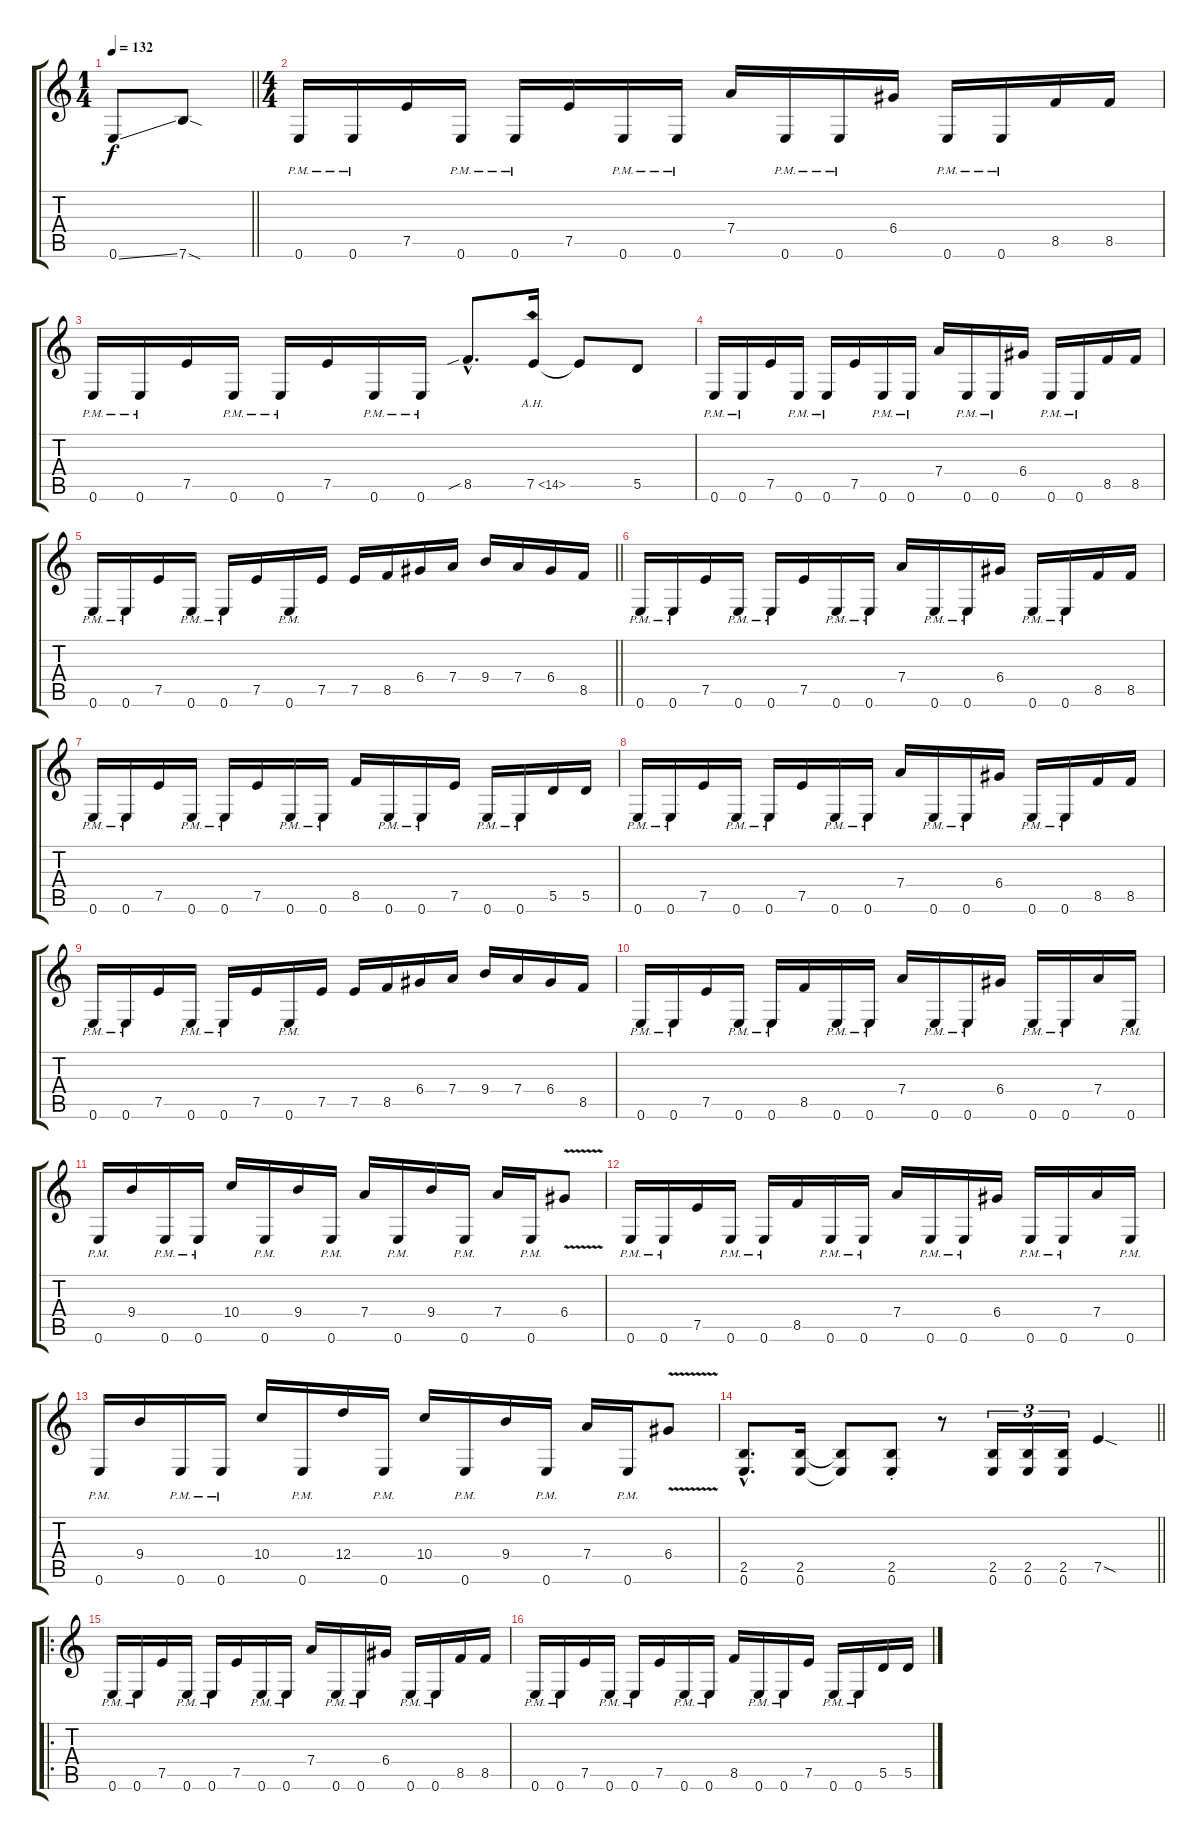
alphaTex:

\track "" {instrument distortionguitar}
\staff {score tabs}
\tuning (E4 B3 G3 D3 A2 E2) {hide}
\ts (1 4)
\tempo 132
\clef g2
\barLineRight lightlight
\ks c
0.6{ss}.8{dy f instrument distortionguitar} 7.6{sod}.8 |
\ts (4 4)
0.6{pm}.16 0.6{pm}.16 7.5.16 0.6{pm}.16 0.6{pm}.16 7.5.16 0.6{pm}.16 0.6{pm}.16 7.4.16 0.6{pm}.16 0.6{pm}.16 6.4.16 0.6{pm}.16 0.6{pm}.16 8.5.16 8.5.16 |
0.6{pm}.16 0.6{pm}.16 7.5.16 0.6{pm}.16 0.6{pm}.16 7.5.16 0.6{pm}.16 0.6{pm}.16 8.5{sib hac}.8{d} 7.5{ah 7}.16 7.5{t}.8 5.5.8 |
0.6{pm}.16 0.6{pm}.16 7.5.16 0.6{pm}.16 0.6{pm}.16 7.5.16 0.6{pm}.16 0.6{pm}.16 7.4.16 0.6{pm}.16 0.6{pm}.16 6.4.16 0.6{pm}.16 0.6{pm}.16 8.5.16 8.5.16 |
\barLineRight lightlight
0.6{pm}.16 0.6{pm}.16 7.5.16 0.6{pm}.16 0.6{pm}.16 7.5.16 0.6{pm}.16 7.5.16 7.5.16 8.5.16 6.4.16 7.4.16 9.4.16 7.4.16 6.4.16 8.5.16 |
0.6{pm}.16 0.6{pm}.16 7.5.16 0.6{pm}.16 0.6{pm}.16 7.5.16 0.6{pm}.16 0.6{pm}.16 7.4.16 0.6{pm}.16 0.6{pm}.16 6.4.16 0.6{pm}.16 0.6{pm}.16 8.5.16 8.5.16 |
0.6{pm}.16 0.6{pm}.16 7.5.16 0.6{pm}.16 0.6{pm}.16 7.5.16 0.6{pm}.16 0.6{pm}.16 8.5.16 0.6{pm}.16 0.6{pm}.16 7.5.16 0.6{pm}.16 0.6{pm}.16 5.5.16 5.5.16 |
0.6{pm}.16 0.6{pm}.16 7.5.16 0.6{pm}.16 0.6{pm}.16 7.5.16 0.6{pm}.16 0.6{pm}.16 7.4.16 0.6{pm}.16 0.6{pm}.16 6.4.16 0.6{pm}.16 0.6{pm}.16 8.5.16 8.5.16 |
0.6{pm}.16 0.6{pm}.16 7.5.16 0.6{pm}.16 0.6{pm}.16 7.5.16 0.6{pm}.16 7.5.16 7.5.16 8.5.16 6.4.16 7.4.16 9.4.16 7.4.16 6.4.16 8.5.16 |
0.6{pm}.16 0.6{pm}.16 7.5.16 0.6{pm}.16 0.6{pm}.16 8.5.16 0.6{pm}.16 0.6{pm}.16 7.4.16 0.6{pm}.16 0.6{pm}.16 6.4.16 0.6{pm}.16 0.6{pm}.16 7.4.16 0.6{pm}.16 |
0.6{pm}.16 9.4.16 0.6{pm}.16 0.6{pm}.16 10.4.16 0.6{pm}.16 9.4.16 0.6{pm}.16 7.4.16 0.6{pm}.16 9.4.16 0.6{pm}.16 7.4.16 0.6{pm}.16 6.4{v}.8 |
0.6{pm}.16 0.6{pm}.16 7.5.16 0.6{pm}.16 0.6{pm}.16 8.5.16 0.6{pm}.16 0.6{pm}.16 7.4.16 0.6{pm}.16 0.6{pm}.16 6.4.16 0.6{pm}.16 0.6{pm}.16 7.4.16 0.6{pm}.16 |
0.6{pm}.16 9.4.16 0.6{pm}.16 0.6{pm}.16 10.4.16 0.6{pm}.16 12.4.16 0.6{pm}.16 10.4.16 0.6{pm}.16 9.4.16 0.6{pm}.16 7.4.16 0.6{pm}.16 6.4{v}.8 |
\barLineRight lightlight
(2.5{hac} 0.6{hac}).8{d} (2.5 0.6).16 (2.5{t} 0.6{t}).8 (2.5{st} 0.6{st}).8 r.8 (2.5 0.6).16{tu (3 2)} (2.5 0.6).16{tu (3 2)} (2.5 0.6).16{tu (3 2)} 7.5{sod}.4 |
\ro
0.6{pm}.16 0.6{pm}.16 7.5.16 0.6{pm}.16 0.6{pm}.16 7.5.16 0.6{pm}.16 0.6{pm}.16 7.4.16 0.6{pm}.16 0.6{pm}.16 6.4.16 0.6{pm}.16 0.6{pm}.16 8.5.16 8.5.16 |
0.6{pm}.16 0.6{pm}.16 7.5.16 0.6{pm}.16 0.6{pm}.16 7.5.16 0.6{pm}.16 0.6{pm}.16 8.5.16 0.6{pm}.16 0.6{pm}.16 7.5.16 0.6{pm}.16 0.6{pm}.16 5.5.16 5.5.16
